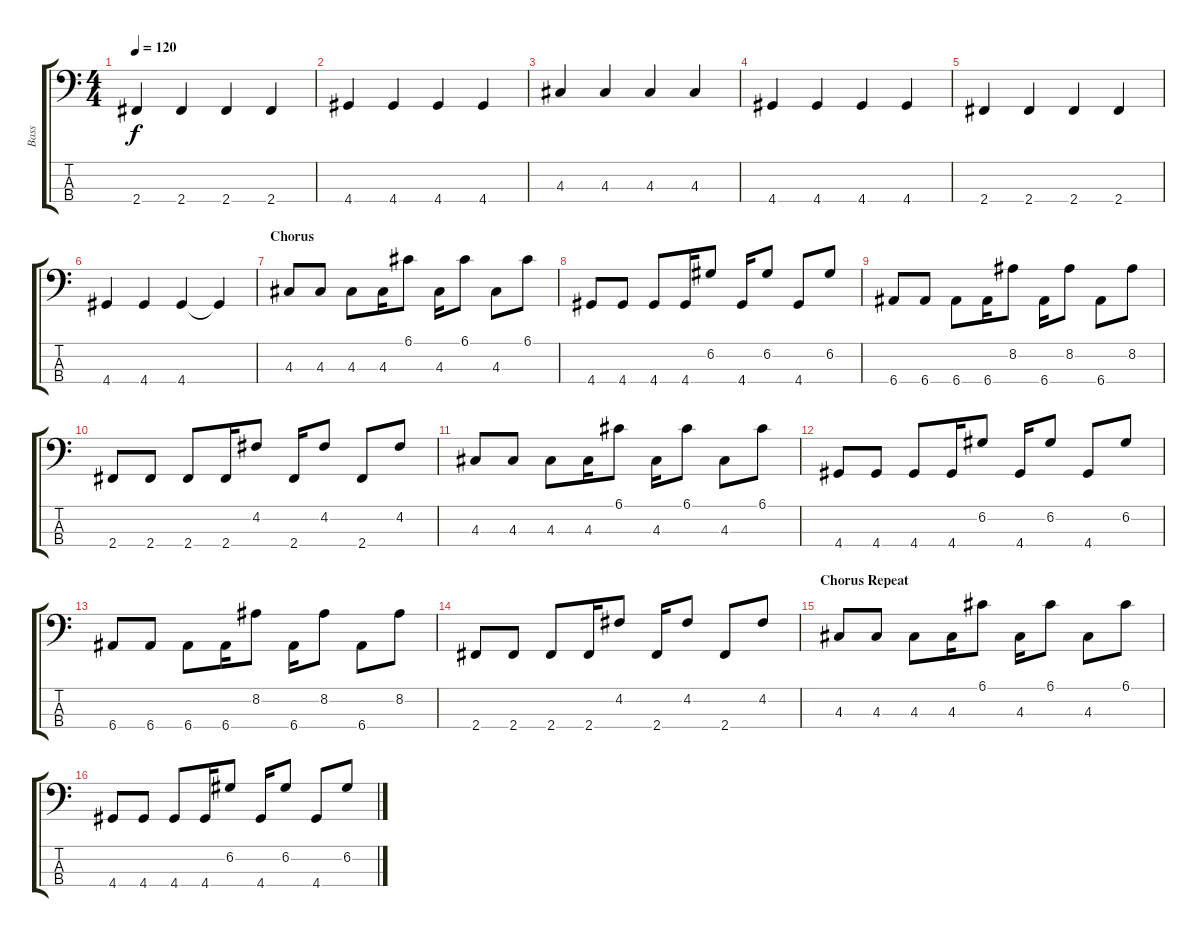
\track ("Bass" "Bass") {instrument electricbassfinger}
\staff {score tabs}
\tuning (G2 D2 A1 E1) {hide}
\ts (4 4)
\tempo 120
\clef f4
\ks c
2.4.4{dy f} 2.4.4 2.4.4 2.4.4 |
4.4.4 4.4.4 4.4.4 4.4.4 |
4.3.4 4.3.4 4.3.4 4.3.4 |
4.4.4 4.4.4 4.4.4 4.4.4 |
2.4.4 2.4.4 2.4.4 2.4.4 |
4.4.4 4.4.4 4.4.4 4.4{t}.4 |
\section ("" "Chorus")
4.3.8 4.3.8 4.3.8 4.3.16 6.1.8 4.3.16 6.1.8 4.3.8 6.1.8 |
4.4.8 4.4.8 4.4.8 4.4.16 6.2.8 4.4.16 6.2.8 4.4.8 6.2.8 |
6.4.8 6.4.8 6.4.8 6.4.16 8.2.8 6.4.16 8.2.8 6.4.8 8.2.8 |
2.4.8 2.4.8 2.4.8 2.4.16 4.2.8 2.4.16 4.2.8 2.4.8 4.2.8 |
4.3.8 4.3.8 4.3.8 4.3.16 6.1.8 4.3.16 6.1.8 4.3.8 6.1.8 |
4.4.8 4.4.8 4.4.8 4.4.16 6.2.8 4.4.16 6.2.8 4.4.8 6.2.8 |
6.4.8 6.4.8 6.4.8 6.4.16 8.2.8 6.4.16 8.2.8 6.4.8 8.2.8 |
2.4.8 2.4.8 2.4.8 2.4.16 4.2.8 2.4.16 4.2.8 2.4.8 4.2.8 |
\section ("" "Chorus Repeat")
4.3.8 4.3.8 4.3.8 4.3.16 6.1.8 4.3.16 6.1.8 4.3.8 6.1.8 |
4.4.8 4.4.8 4.4.8 4.4.16 6.2.8 4.4.16 6.2.8 4.4.8 6.2.8
